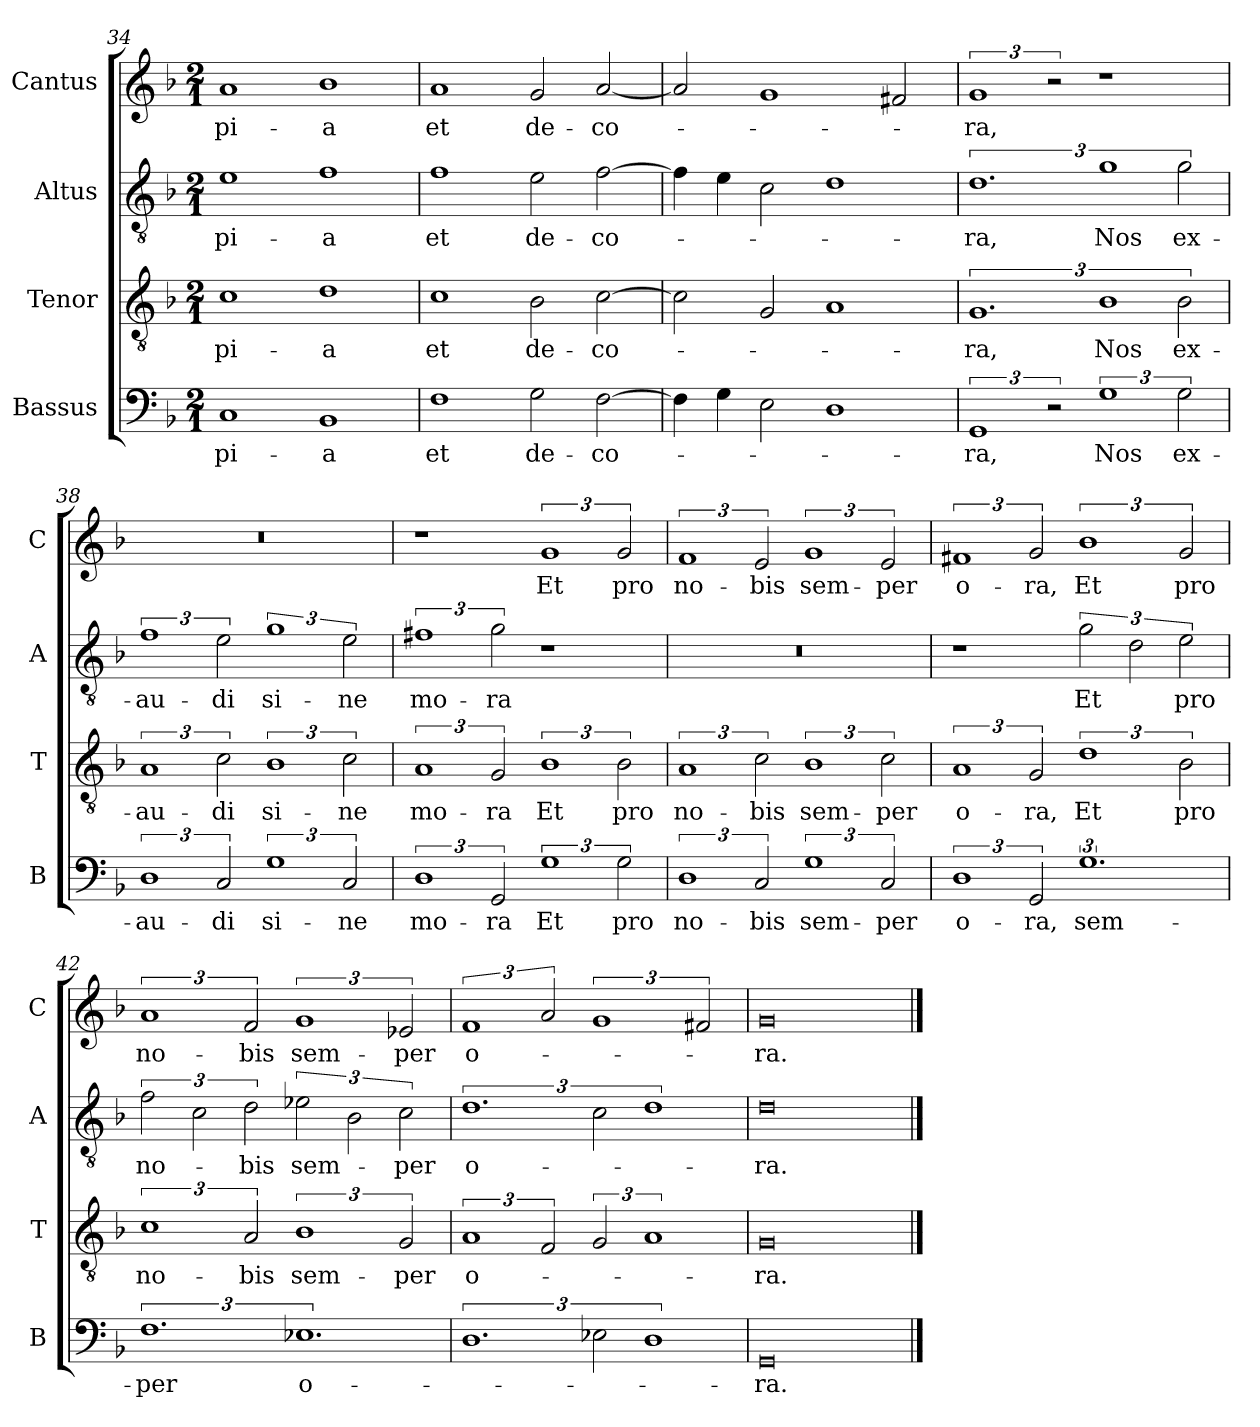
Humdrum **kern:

**kern	**text	**kern	**text	**kern	**text	**kern	**text
*part4	*part4	*part3	*part3	*part2	*part2	*part1	*part1
*staff4	*staff4	*staff3	*staff3	*staff2	*staff2	*staff1	*staff1
*I"Bassus	*	*I"Tenor	*	*I"Altus	*	*I"Cantus	*
*I'B	*	*I'T	*	*I'A	*	*I'C	*
*clefF4	*	*clefGv2	*	*clefGv2	*	*clefG2	*
*k[b-]	*	*k[b-]	*	*k[b-]	*	*k[b-]	*
*F:	*	*F:	*	*F:	*	*F:	*
*M2/1	*	*M2/1	*	*M2/1	*	*M2/1	*
=34	=34	=34	=34	=34	=34	=34	=34
1C	pi-	1c	pi-	1e	pi-	1a	pi-
1BB-	-a	1d	-a	1f	-a	1b-	-a
=35	=35	=35	=35	=35	=35	=35	=35
!	!	!	!LO:LY:i	!	!LO:LY:i	!	!LO:LY:i
1F	et	1c	et	1f	et	1a	et
2G	de-	2B-	de-	2e	de-	2g	de-
[2F	-co-	[2c	-co-	[2f	-co-	[2a	-co-
=36	=36	=36	=36	=36	=36	=36	=36
4F]	.	2c]	.	4f]	.	2a]	.
4G	.	.	.	4e	.	.	.
2E	.	2G	.	2c	.	1g	.
1D	.	1A	.	1d	.	.	.
.	.	.	.	.	.	2f#X	.
!!LO:LB:g=z
=37	=37	=37	=37	=37	=37	=37	=37
3%2GG	-ra,	3%2.G	-ra,	3%2.d	-ra,	3%2g	-ra,
3r	.	.	.	.	.	3r	.
3%2G	Nos	3%2B-	Nos	3%2g	Nos	1r	.
3G	ex-	3B-	ex-	3g	ex-	.	.
=38	=38	=38	=38	=38	=38	=38	=38
3%2D	-au-	3%2A	-au-	3%2f	-au-	0r	.
3C	-di	3c	-di	3e	-di	.	.
3%2G	si-	3%2B-	si-	3%2g	si-	.	.
3C	-ne	3c	-ne	3e	-ne	.	.
=39	=39	=39	=39	=39	=39	=39	=39
3%2D	mo-	3%2A	mo-	3%2f#X	mo-	1r	.
3GG	-ra	3G	-ra	3g	-ra	.	.
3%2G	Et	3%2B-	Et	1r	.	3%2g	Et
3G	pro	3B-	pro	.	.	3g	pro
=40	=40	=40	=40	=40	=40	=40	=40
3%2D	no-	3%2A	no-	0r	.	3%2f	no-
3C	-bis	3c	-bis	.	.	3e	-bis
3%2G	sem-	3%2B-	sem-	.	.	3%2g	sem-
3C	-per	3c	-per	.	.	3e	-per
!!LO:LB:g=z
=41	=41	=41	=41	=41	=41	=41	=41
3%2D	o-	3%2A	o-	1r	.	3%2f#X	o-
3GG	-ra,	3G	-ra,	.	.	3g	-ra,
!	!LO:LY:i	!	!LO:LY:i	!	!	!	!LO:LY:i
3%2.G	sem-	3%2d	Et	3g	Et	3%2b-	Et
.	.	.	.	3d	.	.	.
!	!	!	!LO:LY:i	!	!	!	!LO:LY:i
.	.	3B-	pro	3e	pro	3g	pro
=42	=42	=42	=42	=42	=42	=42	=42
!	!LO:LY:i	!	!LO:LY:i	!	!	!	!LO:LY:i
3%2.F	-per	3%2c	no-	3f	no-	3%2a	no-
.	.	.	.	3c	.	.	.
!	!	!	!LO:LY:i	!	!	!	!LO:LY:i
.	.	3A	-bis	3d	-bis	3f	-bis
!	!LO:LY:i	!	!LO:LY:i	!	!	!	!LO:LY:i
3%2.E-X	o-	3%2B-	sem-	3e-X	sem-	3%2g	sem-
.	.	.	.	3B-	.	.	.
!	!	!	!LO:LY:i	!	!	!	!LO:LY:i
.	.	3G	-per	3c	-per	3e-X	-per
=43	=43	=43	=43	=43	=43	=43	=43
!	!	!	!LO:LY:i	!	!	!	!LO:LY:i
3%2.D	.	3%2A	o-	3%2.d	o-	3%2f	o-
.	.	3F	.	.	.	3a	.
3E-X	.	3G	.	3c	.	3%2g	.
3%2D	.	3%2A	.	3%2d	.	.	.
.	.	.	.	.	.	3f#X	.
!!LO:LB:g=z
=44	=44	=44	=44	=44	=44	=44	=44
!	!LO:LY:i	!	!LO:LY:i	!	!	!	!LO:LY:i
0GG	-ra.	0G	-ra.	0d	-ra.	0g	-ra.
==	==	==	==	==	==	==	==
*-	*-	*-	*-	*-	*-	*-	*-
